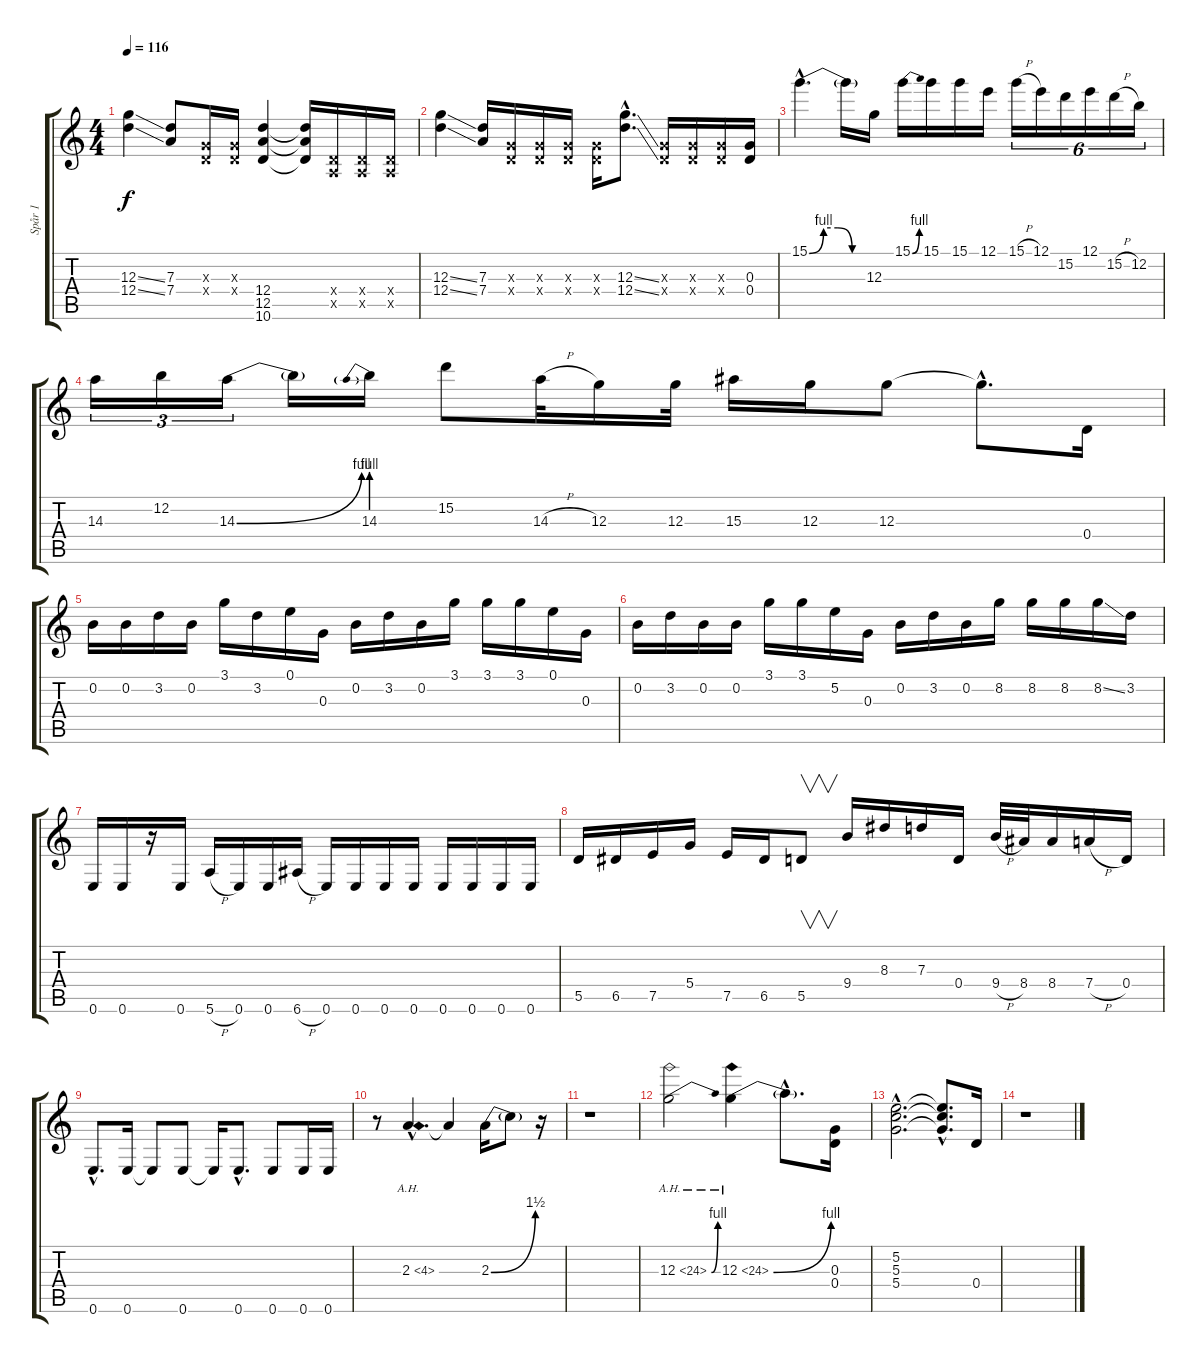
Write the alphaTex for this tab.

\track ("Spår 1" "Spår 1") {instrument distortionguitar}
\staff {score tabs}
\tuning (E4 B3 G3 D3 A2 E2) {hide}
\ts (4 4)
\tempo 116
\clef g2
\ks c
(12.3{ss} 12.4{ss}).4{dy f instrument distortionguitar} (7.3 7.4).8 (0.3{x} 0.4{x}).16 (0.3{x} 0.4{x}).16 (12.4 12.5 10.6).4 (12.4{t} 12.5{t} 10.6{t}).16 (0.4{x} 0.5{x}).16 (0.4{x} 0.5{x}).16 (0.4{x} 0.5{x}).16 |
(12.3{ss} 12.4{ss}).4 (7.3 7.4).16 (0.3{x} 0.4{x}).16 (0.3{x} 0.4{x}).16 (0.3{x} 0.4{x}).16 (0.3{x} 0.4{x}).16 (12.3{ss hac} 12.4{ss hac}).8{d} (0.3{x} 0.4{x}).16 (0.3{x} 0.4{x}).16 (0.3{x} 0.4{x}).16 (0.3 0.4).16 |
15.1{be (custom 0 0 15 4 30 4 45 0 60 0) hac}.4{d} 15.1{t}.16 12.3.16 15.1{be (bend 0 0 60 4)}.16 15.1.16 15.1.16 12.1.16 15.1{h}.16{tu (6 4)} 12.1.16{tu (6 4)} 15.2.16{tu (6 4)} 12.1.16{tu (6 4)} 15.2{h}.16{tu (6 4)} 12.2.16{tu (6 4)} |
14.3.16{tu (3 2)} 12.2.16{tu (3 2)} 14.3{be (bend 0 0 60 4)}.16{tu (3 2)} 14.3{t}.16 14.3{be (prebend 0 4 60 4)}.16 15.2.8 14.3{h}.32 12.3.16 12.3.32 15.3.16 12.3.16 12.3.8 12.3{hac t}.8{d} 0.4.16 |
0.2.16 0.2.16 3.2.16 0.2.16 3.1.16 3.2.16 0.1.16 0.3.16 0.2.16 3.2.16 0.2.16 3.1.16 3.1.16 3.1.16 0.1.16 0.3.16 |
0.2.16 3.2.16 0.2.16 0.2.16 3.1.16 3.1.16 5.2.16 0.3.16 0.2.16 3.2.16 0.2.16 8.2.16 8.2.16 8.2.16 8.2{ss}.16 3.2.16 |
0.6.16 0.6.16 r.16 0.6.16 5.6{h}.16 0.6.16 0.6.16 6.6{h}.16 0.6.16 0.6.16 0.6.16 0.6.16 0.6.16 0.6.16 0.6.16 0.6.16 |
5.5.16 6.5.16 7.5.16 5.4.16 7.5.16 6.5.16 5.5.8{v} 9.4.16 8.3.16 7.3.16 0.4.16 9.4{h}.32 8.4.32 8.4.16 7.4{h}.16 0.4.16 |
0.6{hac}.8{d} 0.6.16 0.6{t}.8 0.6.8 0.6{t}.16 0.6{hac}.8{d} 0.6.8 0.6.16 0.6.16 |
r.8 2.3{ah 2 hac}.4{d} 2.3{t}.4 2.3{be (bend 0 0 60 6)}.16 2.3{t}.8 r.16 |
r.1 |
12.3{be (bend 0 0 60 4) ah 12}.2 12.3{be (bend 0 0 60 4) ah 12}.4 12.3{hac t}.8{d} (0.3 0.4).16 |
(5.2{hac} 5.3{hac} 5.4{hac}).2{d} (5.2{hac t} 5.3{hac t} 5.4{hac t}).8{d} 0.4.16 |
r.1
